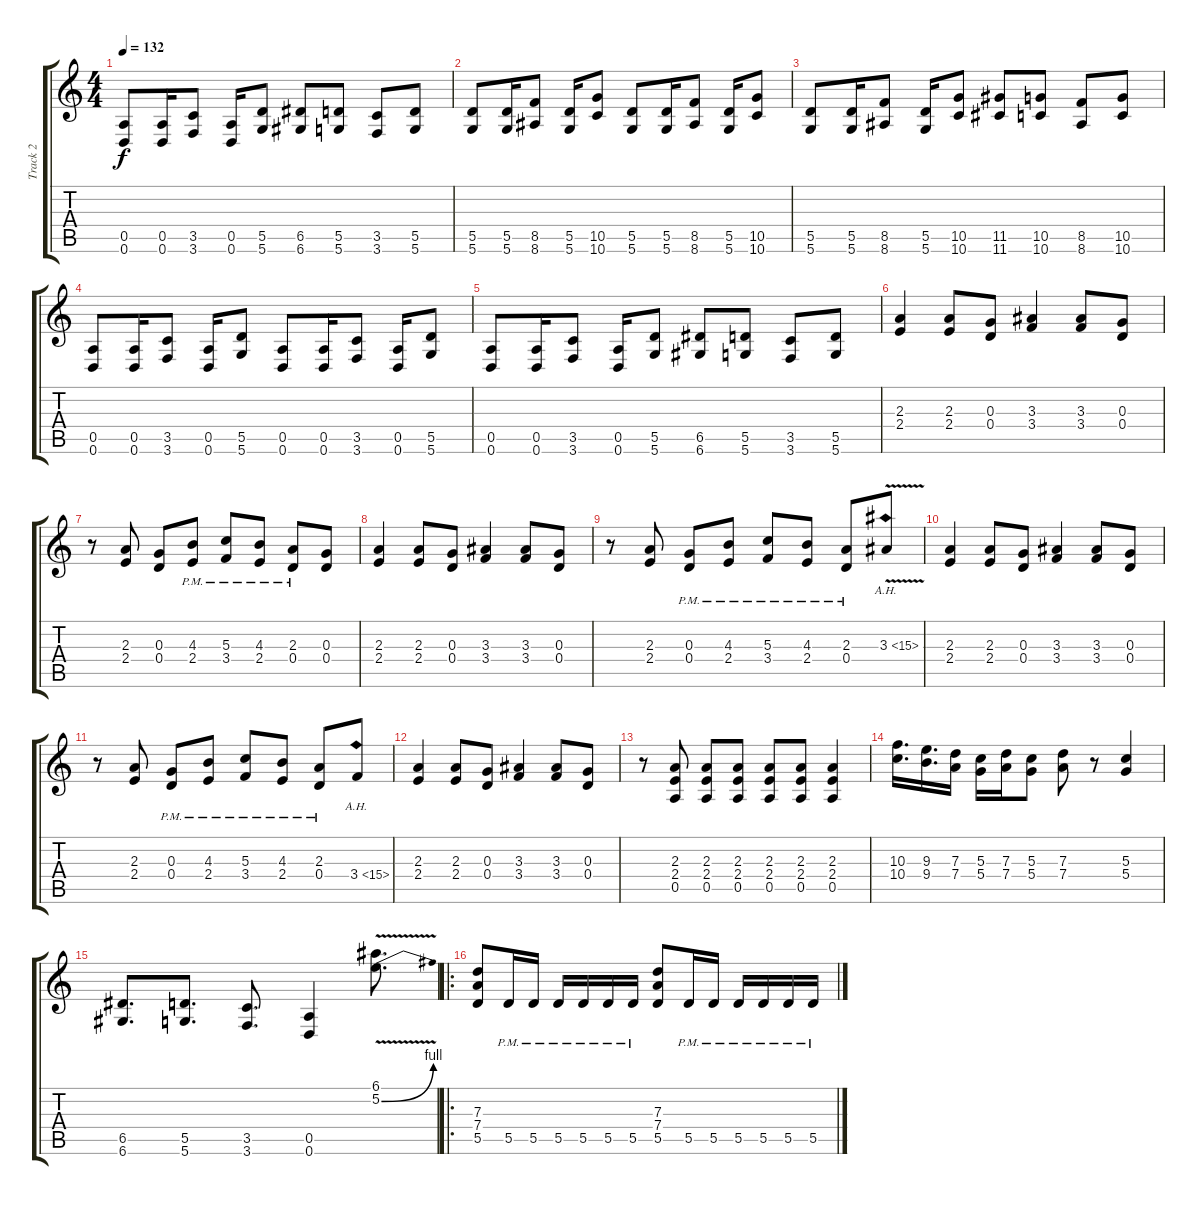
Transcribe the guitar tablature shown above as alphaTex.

\track ("Track 2" "Track 2") {instrument overdrivenguitar}
\staff {score tabs}
\tuning (E4 B3 G3 D3 A2 D2) {hide}
\ts (4 4)
\tempo 132
\clef g2
\ks c
(0.5 0.6).8{dy f} (0.5 0.6).16 (3.5 3.6).8 (0.5 0.6).16 (5.5 5.6).8 (6.5 6.6).8 (5.5 5.6).8 (3.5 3.6).8 (5.5 5.6).8 |
(5.5 5.6).8 (5.5 5.6).16 (8.5 8.6).8 (5.5 5.6).16 (10.5 10.6).8 (5.5 5.6).8 (5.5 5.6).16 (8.5 8.6).8 (5.5 5.6).16 (10.5 10.6).8 |
(5.5 5.6).8 (5.5 5.6).16 (8.5 8.6).8 (5.5 5.6).16 (10.5 10.6).8 (11.5 11.6).8 (10.5 10.6).8 (8.5 8.6).8 (10.5 10.6).8 |
(0.5 0.6).8 (0.5 0.6).16 (3.5 3.6).8 (0.5 0.6).16 (5.5 5.6).8 (0.5 0.6).8 (0.5 0.6).16 (3.5 3.6).8 (0.5 0.6).16 (5.5 5.6).8 |
(0.5 0.6).8 (0.5 0.6).16 (3.5 3.6).8 (0.5 0.6).16 (5.5 5.6).8 (6.5 6.6).8 (5.5 5.6).8 (3.5 3.6).8 (5.5 5.6).8 |
(2.3 2.4).4 (2.3 2.4).8 (0.3 0.4).8 (3.3 3.4).4 (3.3 3.4).8 (0.3 0.4).8 |
r.8 (2.3 2.4).8 (0.3 0.4).8 (4.3 2.4{pm}).8 (5.3 3.4{pm}).8 (4.3 2.4{pm}).8 (2.3 0.4{pm}).8 (0.3 0.4).8 |
(2.3 2.4).4 (2.3 2.4).8 (0.3 0.4).8 (3.3 3.4).4 (3.3 3.4).8 (0.3 0.4).8 |
r.8 (2.3 2.4).8 (0.3 0.4{pm}).8 (4.3 2.4{pm}).8 (5.3 3.4{pm}).8 (4.3 2.4{pm}).8 (2.3 0.4{pm}).8 3.3{ah 12 v}.8 |
(2.3 2.4).4 (2.3 2.4).8 (0.3 0.4).8 (3.3 3.4).4 (3.3 3.4).8 (0.3 0.4).8 |
r.8 (2.3 2.4).8 (0.3 0.4{pm}).8 (4.3 2.4{pm}).8 (5.3 3.4{pm}).8 (4.3 2.4{pm}).8 (2.3 0.4{pm}).8 3.4{ah 12}.8 |
(2.3 2.4).4 (2.3 2.4).8 (0.3 0.4).8 (3.3 3.4).4 (3.3 3.4).8 (0.3 0.4).8 |
r.8 (2.3 2.4 0.5).8 (2.3 2.4 0.5).8 (2.3 2.4 0.5).8 (2.3 2.4 0.5).8 (2.3 2.4 0.5).8 (2.3 2.4 0.5).4 |
(10.3 10.4).16{d} (9.3 9.4).16{d} (7.3 7.4).16 (5.3 5.4).16 (7.3 7.4).16 (5.3 5.4).8 (7.3 7.4).8 r.8 (5.3 5.4).4 |
(6.5 6.6).8{d} (5.5 5.6).8{d} (3.5 3.6).8{d} (0.5 0.6).4 (6.1{v} 5.2{be (bend 0 0 60 4)}).8{d} |
\ro
(7.3 7.4 5.5).8 5.5{pm}.16 5.5{pm}.16 5.5{pm}.16 5.5{pm}.16 5.5{pm}.16 5.5{pm}.16 (7.3 7.4 5.5).8 5.5{pm}.16 5.5{pm}.16 5.5{pm}.16 5.5{pm}.16 5.5{pm}.16 5.5{pm}.16
